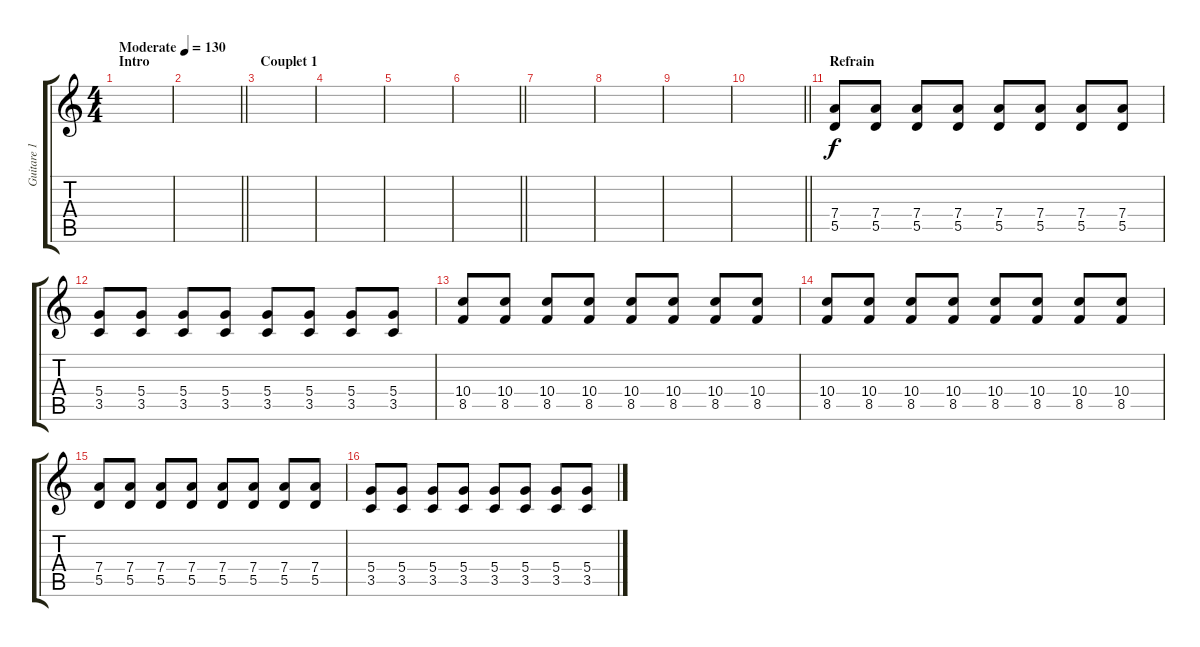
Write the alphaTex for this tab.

\track ("Guitare 1" "Guitare 1") {instrument overdrivenguitar}
\staff {score tabs}
\tuning (E4 B3 G3 D3 A2 E2) {hide}
\ts (4 4)
\section ("" "Intro")
\tempo (130 "Moderate")
\clef g2
\ks c
|
\barLineRight lightlight
|
\section ("" "Couplet 1")
|
|
|
\barLineRight lightlight
|
|
|
|
\barLineRight lightlight
|
\section ("" "Refrain")
(7.4 5.5).8 (7.4 5.5).8 (7.4 5.5).8 (7.4 5.5).8 (7.4 5.5).8 (7.4 5.5).8 (7.4 5.5).8 (7.4 5.5).8 |
(5.4 3.5).8 (5.4 3.5).8 (5.4 3.5).8 (5.4 3.5).8 (5.4 3.5).8 (5.4 3.5).8 (5.4 3.5).8 (5.4 3.5).8 |
(10.4 8.5).8 (10.4 8.5).8 (10.4 8.5).8 (10.4 8.5).8 (10.4 8.5).8 (10.4 8.5).8 (10.4 8.5).8 (10.4 8.5).8 |
(10.4 8.5).8 (10.4 8.5).8 (10.4 8.5).8 (10.4 8.5).8 (10.4 8.5).8 (10.4 8.5).8 (10.4 8.5).8 (10.4 8.5).8 |
(7.4 5.5).8 (7.4 5.5).8 (7.4 5.5).8 (7.4 5.5).8 (7.4 5.5).8 (7.4 5.5).8 (7.4 5.5).8 (7.4 5.5).8 |
(5.4 3.5).8 (5.4 3.5).8 (5.4 3.5).8 (5.4 3.5).8 (5.4 3.5).8 (5.4 3.5).8 (5.4 3.5).8 (5.4 3.5).8
